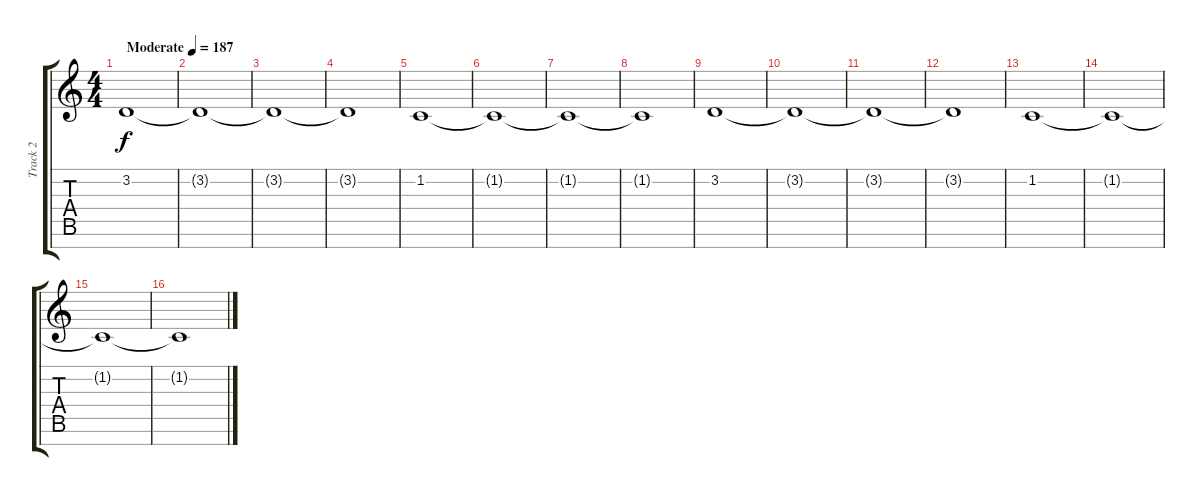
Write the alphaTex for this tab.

\track ("Track 2" "Track 2") {instrument stringensemble1}
\staff {score tabs}
\tuning (E4 B3 G3 D3 A2 E2 B1) {hide}
\ts (4 4)
\tempo (187 "Moderate")
\clef g2
\ks c
3.2.1{dy f instrument stringensemble1} |
3.2{t}.1 |
3.2{t}.1 |
3.2{t}.1 |
1.2.1 |
1.2{t}.1 |
1.2{t}.1 |
1.2{t}.1 |
3.2.1 |
3.2{t}.1 |
3.2{t}.1 |
3.2{t}.1 |
1.2.1 |
1.2{t}.1 |
1.2{t}.1 |
1.2{t}.1
